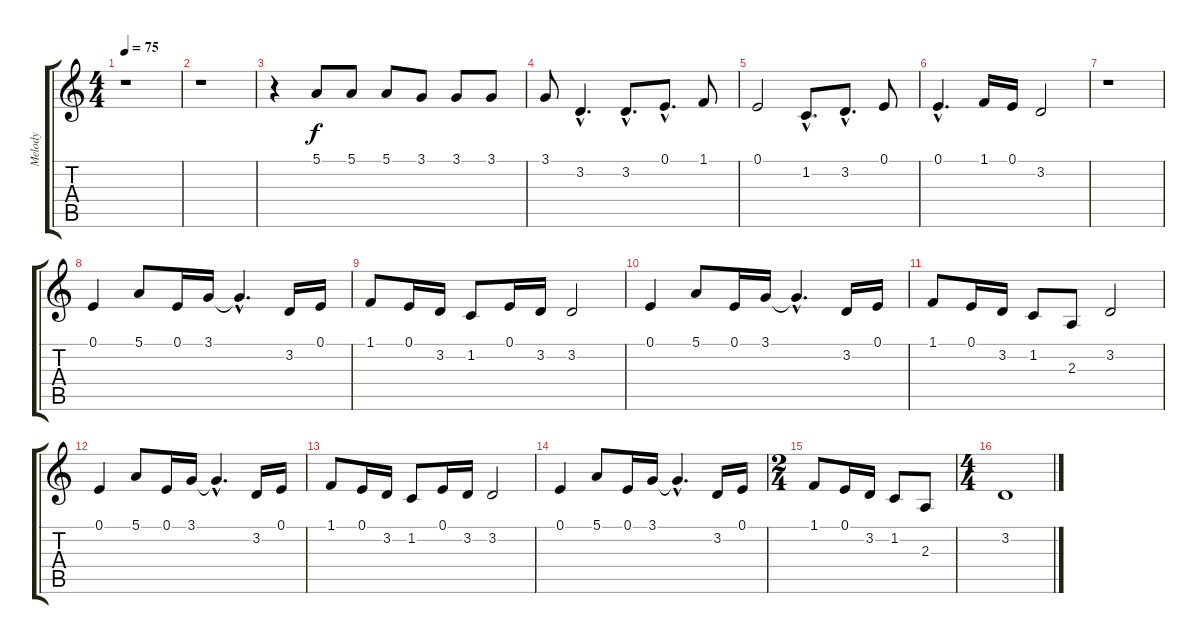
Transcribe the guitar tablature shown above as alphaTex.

\track ("Melody" "Melody") {instrument clavinet}
\staff {score tabs}
\tuning (E4 B3 G3 D3 A2 E2) {hide}
\ts (4 4)
\tempo 75
\clef g2
\ks c
r.1{dy f} |
r.1 |
r.4 5.1.8 5.1.8 5.1.8 3.1.8 3.1.8 3.1.8 |
3.1.8 3.2{hac}.4{d} 3.2{hac}.8{d} 0.1{hac}.8{d} 1.1.8 |
0.1.2 1.2{hac}.8{d} 3.2{hac}.8{d} 0.1.8 |
0.1{hac}.4{d} 1.1.16 0.1.16 3.2.2 |
r.1 |
0.1.4 5.1.8 0.1.16 3.1.16 3.1{hac t}.4{d} 3.2.16 0.1.16 |
1.1.8 0.1.16 3.2.16 1.2.8 0.1.16 3.2.16 3.2.2 |
0.1.4 5.1.8 0.1.16 3.1.16 3.1{hac t}.4{d} 3.2.16 0.1.16 |
1.1.8 0.1.16 3.2.16 1.2.8 2.3.8 3.2.2 |
0.1.4 5.1.8 0.1.16 3.1.16 3.1{hac t}.4{d} 3.2.16 0.1.16 |
1.1.8 0.1.16 3.2.16 1.2.8 0.1.16 3.2.16 3.2.2 |
0.1.4 5.1.8 0.1.16 3.1.16 3.1{hac t}.4{d} 3.2.16 0.1.16 |
\ts (2 4)
1.1.8 0.1.16 3.2.16 1.2.8 2.3.8 |
\ts (4 4)
3.2.1
